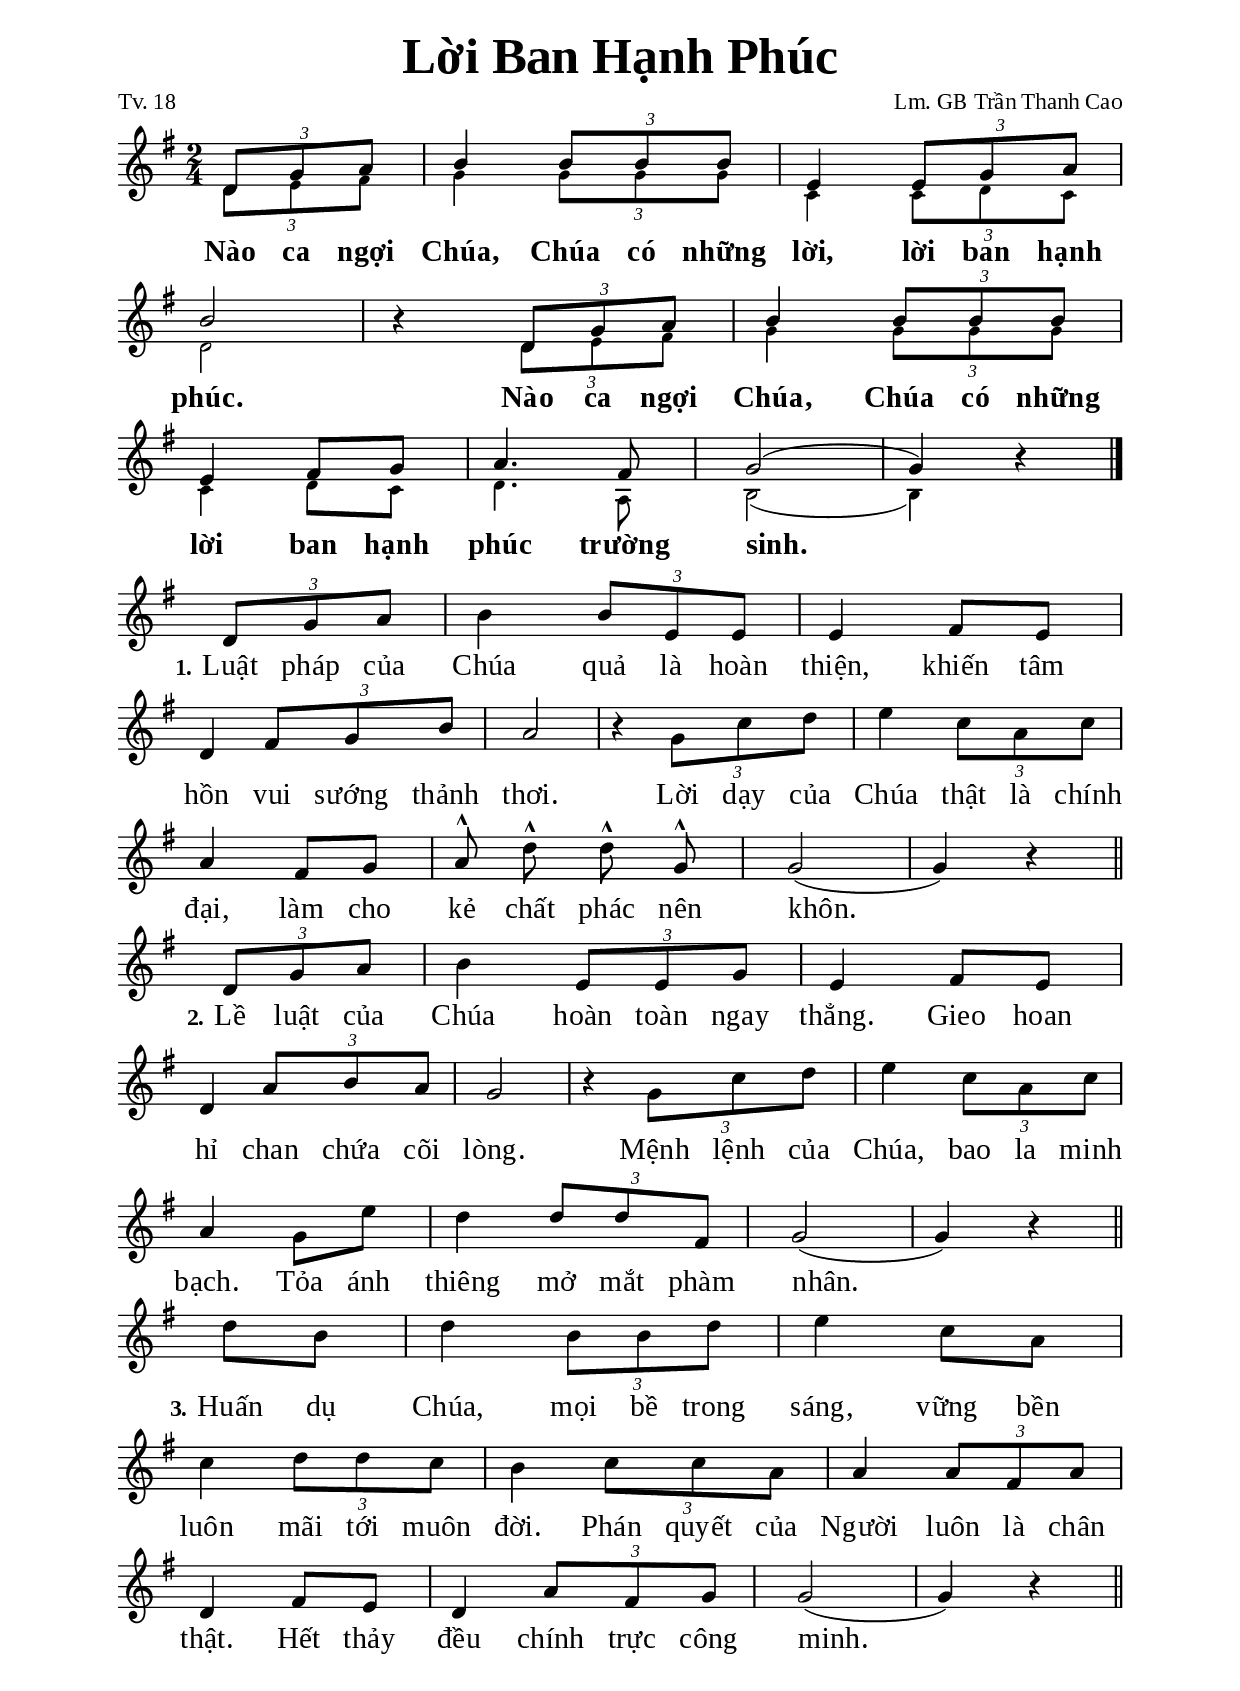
% Cài đặt chung
\version "2.22.1"
\include "english.ly"

\header {
  title = \markup { \fontsize #3 "Lời Ban Hạnh Phúc" }
  poet = "Tv. 18"
  composer = "Lm. GB Trần Thanh Cao"
  %arranger = " "
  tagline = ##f
}

\paper {
  #(set-paper-size "a4")
  top-margin = 10\mm
  bottom-margin = 10\mm
  left-margin = 20\mm
  right-margin = 20\mm
  indent = #0
  #(define fonts
    (make-pango-font-tree
      "Liberation Serif"
      "Liberation Serif"
      "Liberation Serif"
      (/ 20 20)))
  page-count = #1
}

% Nhạc điệp khúc
nhacDiepKhucSop = \relative c' {
  \partial 4 \tuplet 3/2 { d8 g a } |
  b4 \tuplet 3/2 { b8 b b } |
  e,4 \tuplet 3/2 { e8 g a } |
  b2 |
  r4 \tuplet 3/2 { d,8 g a } |
  b4 \tuplet 3/2 { b8 b b } |
  e,4 fs8 g |
  a4. fs8 |
  g2 ( |
  g4) r \bar "|."
}

nhacDiepKhucBas = \relative c' {
  \partial 4 \tuplet 3/2 { d8 e fs } |
  g4 \tuplet 3/2 { g8 g g } |
  c,4 \tuplet 3/2 { c8 d c } |
  d2 |
  r4 \tuplet 3/2 { d8 e fs } |
  g4 \tuplet 3/2 { g8 g g } |
  c,4 d8 c |
  d4. a8 |
  b2 ( |
  b4) r
}

% Nhạc phiên khúc
nhacPhienKhucMot = \relative c' {
  \partial 4 \tuplet 3/2 { d8 g a } |
  b4 \tuplet 3/2 { b8 e, e } |
  e4 fs8 e |
  d4 \tuplet 3/2 { fs8 g b } |
  a2 |
  r4 \tuplet 3/2 { g8 c d } |
  e4 \tuplet 3/2 { c8 a c } |
  a4 fs8 g |
  \autoBeamOff
  a8 ^^ d ^^ d ^^ g, ^^ |
  \autoBeamOn
  g2 ( |
  g4) r \bar "||"
}

nhacPhienKhucHai = \relative c' {
  \partial 4 \tuplet 3/2 { d8 g a } |
  b4 \tuplet 3/2 { e,8 e g} |
  e4 fs8 e |
  d4 \tuplet 3/2 { a'8 b a } |
  g2 |
  r4 \tuplet 3/2 { g8 c d } |
  e4 \tuplet 3/2 { c8 a c } |
  a4 g8 e' |
  d4 \tuplet 3/2 { d8 d fs, } |
  g2 ( |
  g4) r \bar "||"
}

nhacPhienKhucBa = \relative c'' {
  \partial 4 d8 b |
  d4 \tuplet 3/2 { b8 b d } |
  e4 c8 a |
  c4 \tuplet 3/2 { d8 d c } |
  b4 \tuplet 3/2 { c8 c a } |
  a4 \tuplet 3/2 { a8 fs a } |
  d,4 fs8 e |
  d4 \tuplet 3/2 { a'8 fs g } |
  g2 ( |
  g4) r \bar "||"
}

% Lời điệp khúc
loiDiepKhuc = \lyricmode {
  Nào ca ngợi Chúa,
  Chúa có những lời, lời ban hạnh phúc.
  Nào ca ngợi Chúa,
  Chúa có những lời ban hạnh phúc trường sinh.
}

% Lời phiên khúc
loiPhienKhucMot = \lyricmode {
  \set stanza = #"1."
  Luật pháp của Chúa quả là hoàn thiện,
  khiến tâm hồn vui sướng thảnh thơi.
  Lời dạy của Chúa thật là chính đại,
  làm cho kẻ chất phác nên khôn.
}

loiPhienKhucHai = \lyricmode {
  \set stanza = #"2."
  Lề luật của Chúa hoàn toàn ngay thẳng.
  Gieo hoan hỉ chan chứa cõi lòng.
  Mệnh lệnh của Chúa, bao la minh bạch.
  Tỏa ánh thiêng mở mắt phàm nhân.
}

loiPhienKhucBa = \lyricmode {
  \set stanza = #"3."
  Huấn dụ Chúa, mọi bề trong sáng,
  vững bền luôn mãi tới muôn đời.
  Phán quyết của Người luôn là chân thật.
  Hết thảy đều chính trực công minh.
}


% Dàn trang
\score {
  \new ChoirStaff <<
    \new Staff = diepKhuc \with {
        \consists "Merge_rests_engraver"
        %\magnifyStaff #(magstep +1)
      }
      <<
      \new Voice = beSop {
        \voiceOne \key g \major \time 2/4 \nhacDiepKhucSop
      }
      \new Voice = beBas {
        \override NoteHead.font-size = #-2
        \voiceTwo \key g \major \time 2/4 \nhacDiepKhucBas
      }
    >>
    \new Lyrics \lyricsto beSop \loiDiepKhuc
  >>
  \layout {
    \override Lyrics.LyricText.font-series = #'bold
    \override Lyrics.LyricText.font-size = #+2.5
    \override Lyrics.LyricSpace.minimum-distance = #2.5
    \override Score.BarNumber.break-visibility = ##(#f #f #f)
    \override Score.SpacingSpanner.uniform-stretching = ##t
  }
}

\score {
  \new ChoirStaff <<
    \new Staff = phienKhuc \with {
        %\magnifyStaff #(magstep +1)
      }
      <<
      \new Voice = beSop {
        \key g \major \time 2/4 \nhacPhienKhucMot
      }
    >>
    \new Lyrics \lyricsto beSop \loiPhienKhucMot
  >>
  \layout {
    \override Staff.TimeSignature.transparent = ##t
    \override Lyrics.LyricText.font-size = #+2.5
    \override Lyrics.LyricSpace.minimum-distance = #2.2
    \override Score.BarNumber.break-visibility = ##(#f #f #f)
    \override Score.SpacingSpanner.uniform-stretching = ##t
  }
}

\score {
  \new ChoirStaff <<
    \new Staff = phienKhuc \with {
        %\magnifyStaff #(magstep +1)
      }
      <<
      \new Voice = beSop {
        \key g \major \time 2/4 \nhacPhienKhucHai
      }
    >>
    \new Lyrics \lyricsto beSop \loiPhienKhucHai
  >>
  \layout {
    \override Staff.TimeSignature.transparent = ##t
    \override Lyrics.LyricText.font-size = #+2.5
    \override Lyrics.LyricSpace.minimum-distance = #2.2
    \override Score.BarNumber.break-visibility = ##(#f #f #f)
    \override Score.SpacingSpanner.uniform-stretching = ##t
  }
}

\score {
  \new ChoirStaff <<
    \new Staff = phienKhuc \with {
        %\magnifyStaff #(magstep +1)
      }
      <<
      \new Voice = beSop {
        \key g \major \time 2/4 \nhacPhienKhucBa
      }
    >>
    \new Lyrics \lyricsto beSop \loiPhienKhucBa
  >>
  \layout {
    \override Staff.TimeSignature.transparent = ##t
    \override Lyrics.LyricText.font-size = #+2.5
    \override Lyrics.LyricSpace.minimum-distance = #2.2
    \override Score.BarNumber.break-visibility = ##(#f #f #f)
    \override Score.SpacingSpanner.uniform-stretching = ##t
  }
}
